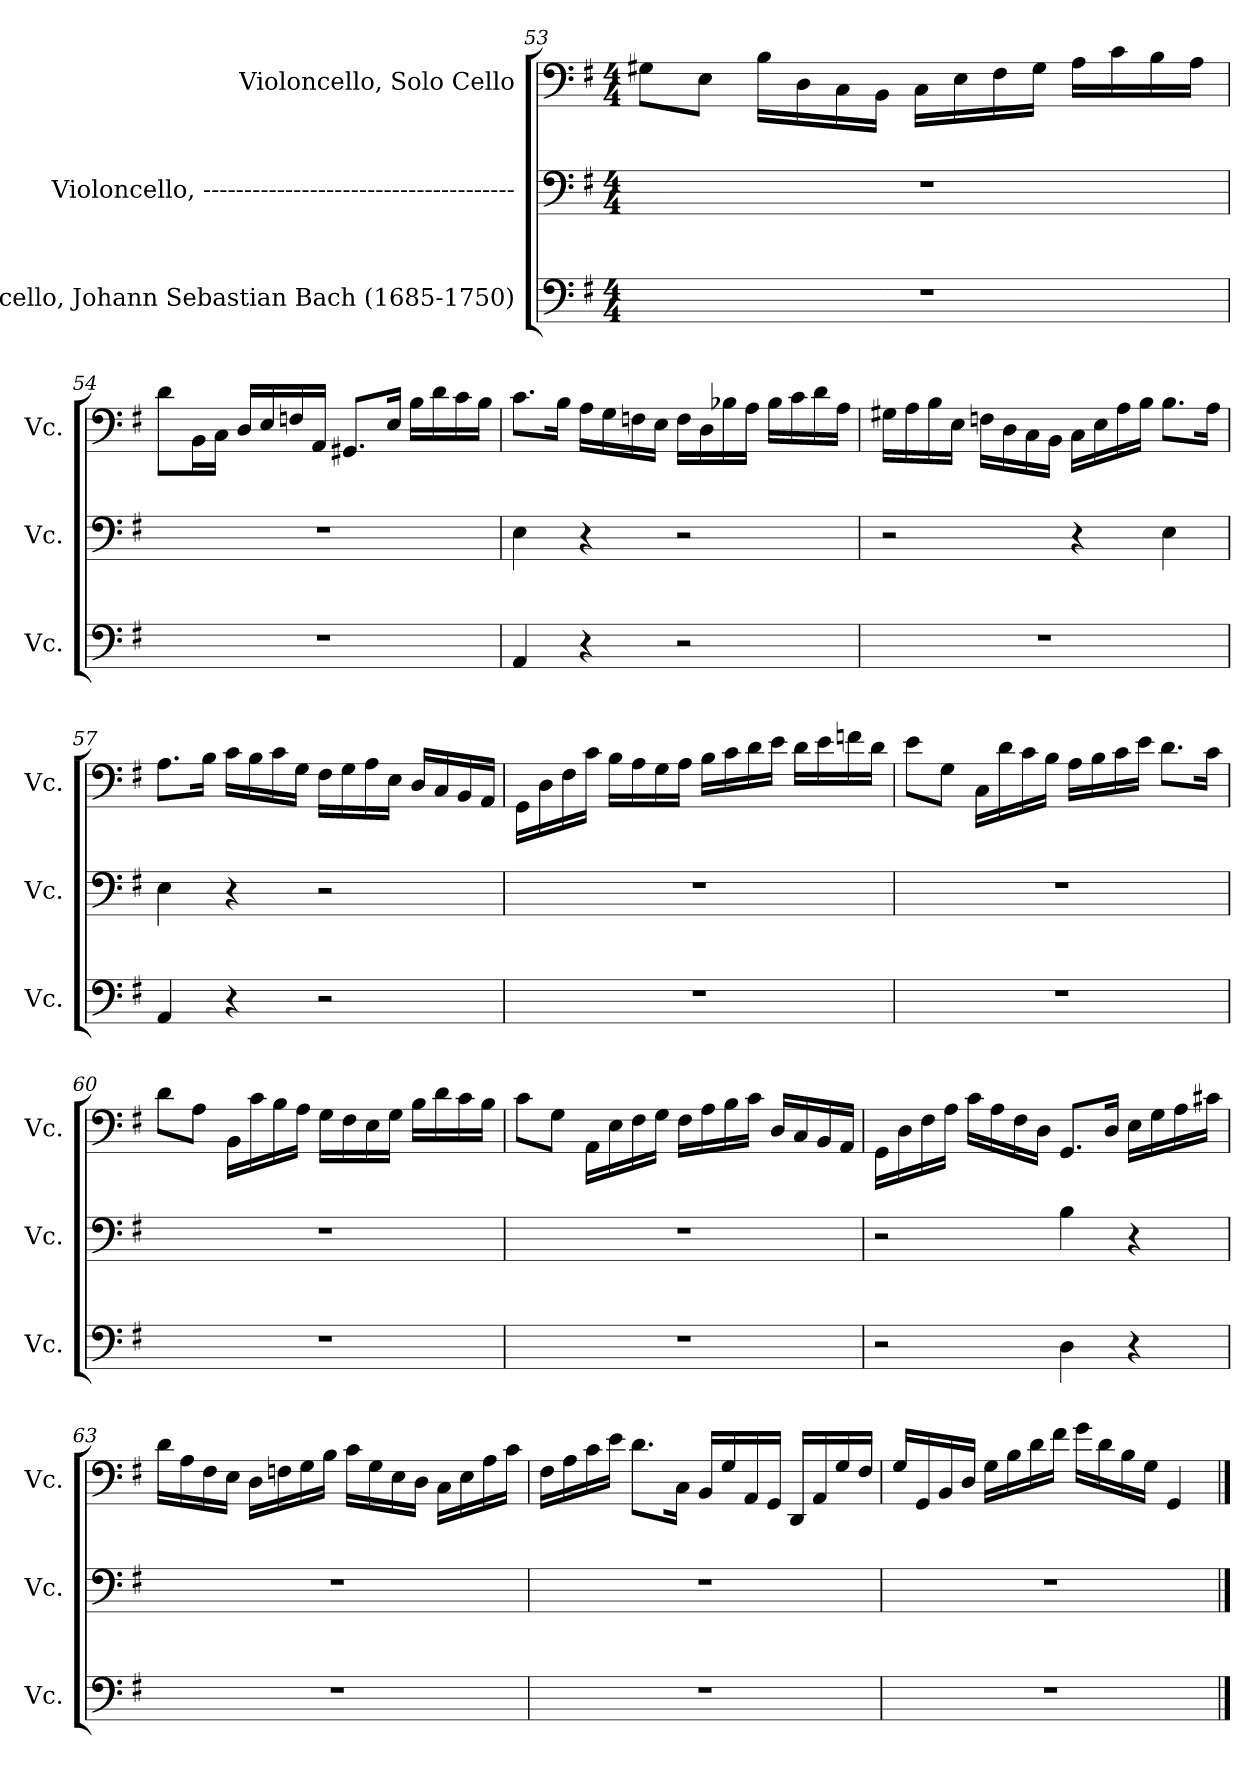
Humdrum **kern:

**kern	**kern	**kern
*part3	*part2	*part1
*staff3	*staff2	*staff1
*I"Violoncello, Johann Sebastian Bach  (1685-1750)	*I"Violoncello, --------------------------------------	*I"Violoncello, Solo Cello
*I'Vc.	*I'Vc.	*I'Vc.
!!LO:LB:g=z
*clefF4	*clefF4	*clefF4
*k[f#]	*k[f#]	*k[f#]
*M4/4	*M4/4	*M4/4
=53	=53	=53
1r	1r	8G#X\L
.	.	8E\J
.	.	16B\LL
.	.	16D\
.	.	16C\
.	.	16BB\JJ
.	.	16C\LL
.	.	16E\
.	.	16F#\
.	.	16G#\JJ
.	.	16A\LL
.	.	16c\
.	.	16B\
.	.	16A\JJ
=54	=54	=54
1r	1r	8d\L
.	.	16BB\L
.	.	16C\JJ
.	.	16D/LL
.	.	16E/
.	.	16Fn/
.	.	16AA/JJ
.	.	8.GG#X/L
.	.	16E/Jk
.	.	16B\LL
.	.	16d\
.	.	16c\
.	.	16B\JJ
!!LO:PB:g=z
=55	=55	=55
4AA/	4E\	8.c\L
.	.	16B\Jk
4r	4r	16A\LL
.	.	16G\
.	.	16Fn\
.	.	16E\JJ
2r	2r	16F\LL
.	.	16D\
.	.	16B-X\
.	.	16A\JJ
.	.	16B-\LL
.	.	16c\
.	.	16d\
.	.	16A\JJ
=56	=56	=56
1r	2r	16G#X\LL
.	.	16A\
.	.	16B\
.	.	16E\JJ
.	.	16Fn\LL
.	.	16D\
.	.	16C\
.	.	16BB\JJ
.	4r	16C\LL
.	.	16E\
.	.	16A\
.	.	16B\JJ
.	4E\	8.B\L
.	.	16A\Jk
!!LO:LB:g=z
=57	=57	=57
4AA/	4E\	8.A\L
.	.	16B\Jk
4r	4r	16c\LL
.	.	16B\
.	.	16c\
.	.	16G\JJ
2r	2r	16F#\LL
.	.	16G\
.	.	16A\
.	.	16E\JJ
.	.	16D/LL
.	.	16C/
.	.	16BB/
.	.	16AA/JJ
=58	=58	=58
1r	1r	16GG\LL
.	.	16D\
.	.	16F#\
.	.	16c\JJ
.	.	16B\LL
.	.	16A\
.	.	16G\
.	.	16A\JJ
.	.	16B\LL
.	.	16c\
.	.	16d\
.	.	16e\JJ
.	.	16d\LL
.	.	16e\
.	.	16fn\
.	.	16d\JJ
!!LO:LB:g=z
=59	=59	=59
1r	1r	8e\L
.	.	8G\J
.	.	16C\LL
.	.	16d\
.	.	16c\
.	.	16B\JJ
.	.	16A\LL
.	.	16B\
.	.	16c\
.	.	16e\JJ
.	.	8.d\L
.	.	16c\Jk
=60	=60	=60
1r	1r	8d\L
.	.	8A\J
.	.	16BB\LL
.	.	16c\
.	.	16B\
.	.	16A\JJ
.	.	16G\LL
.	.	16F#\
.	.	16E\
.	.	16G\JJ
.	.	16B\LL
.	.	16d\
.	.	16c\
.	.	16B\JJ
=61	=61	=61
1r	1r	8c\L
.	.	8G\J
.	.	16AA\LL
.	.	16E\
.	.	16F#\
.	.	16G\JJ
.	.	16F#\LL
.	.	16A\
.	.	16B\
.	.	16c\JJ
.	.	16D/LL
.	.	16C/
.	.	16BB/
.	.	16AA/JJ
!!LO:LB:g=z
=62	=62	=62
2r	2r	16GG\LL
.	.	16D\
.	.	16F#\
.	.	16A\JJ
.	.	16c\LL
.	.	16A\
.	.	16F#\
.	.	16D\JJ
4D\	4B\	8.GG/L
.	.	16D/Jk
4r	4r	16E\LL
.	.	16G\
.	.	16A\
.	.	16c#X\JJ
=63	=63	=63
1r	1r	16d\LL
.	.	16A\
.	.	16F#\
.	.	16E\JJ
.	.	16D\LL
.	.	16Fn\
.	.	16G\
.	.	16B\JJ
.	.	16c\LL
.	.	16G\
.	.	16E\
.	.	16D\JJ
.	.	16C\LL
.	.	16E\
.	.	16A\
.	.	16c\JJ
!!LO:PB:g=z
=64	=64	=64
1r	1r	16F#\LL
.	.	16A\
.	.	16c\
.	.	16e\JJ
.	.	8.d\L
.	.	16C\Jk
.	.	16BB/LL
.	.	16G/
.	.	16AA/
.	.	16GG/JJ
.	.	16DD/LL
.	.	16AA/
.	.	16G/
.	.	16F#/JJ
=65	=65	=65
1r	1r	16G/LL
.	.	16GG/
.	.	16BB/
.	.	16D/JJ
.	.	16G\LL
.	.	16B\
.	.	16d\
.	.	16f#\JJ
.	.	16g\LL
.	.	16d\
.	.	16B\
.	.	16G\JJ
.	.	4GG/
==	==	==
*-	*-	*-
